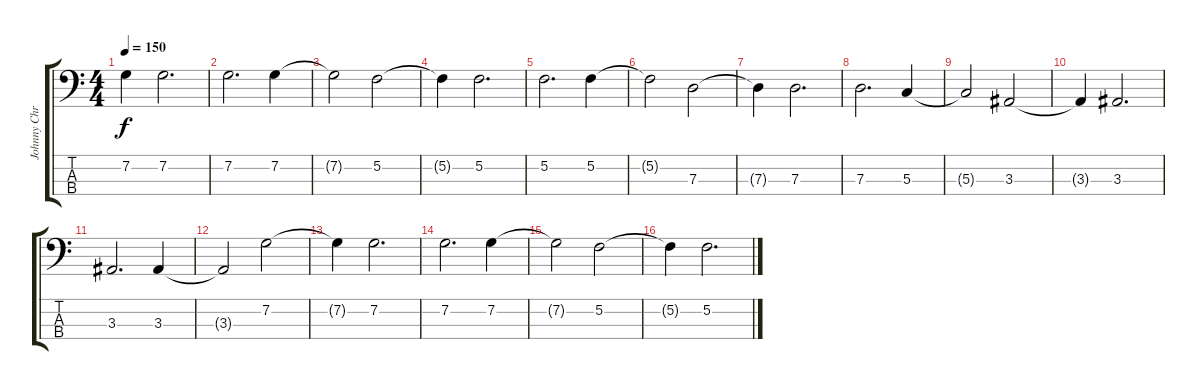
\track ("Johnny Christ" "Johnny Chr") {instrument electricbassfinger}
\staff {score tabs}
\tuning (F2 C2 G1 C1) {hide}
\ts (4 4)
\tempo 150
\clef f4
\ks c
7.2{t}.4{dy f} 7.2.2{d} |
7.2.2{d} 7.2.4 |
7.2{t}.2 5.2.2 |
5.2{t}.4 5.2.2{d} |
5.2.2{d} 5.2.4 |
5.2{t}.2 7.3.2 |
7.3{t}.4 7.3.2{d} |
7.3.2{d} 5.3.4 |
5.3{t}.2 3.3.2 |
3.3{t}.4 3.3.2{d} |
3.3.2{d} 3.3.4 |
3.3{t}.2 7.2.2 |
7.2{t}.4 7.2.2{d} |
7.2.2{d} 7.2.4 |
7.2{t}.2 5.2.2 |
5.2{t}.4 5.2.2{d}
